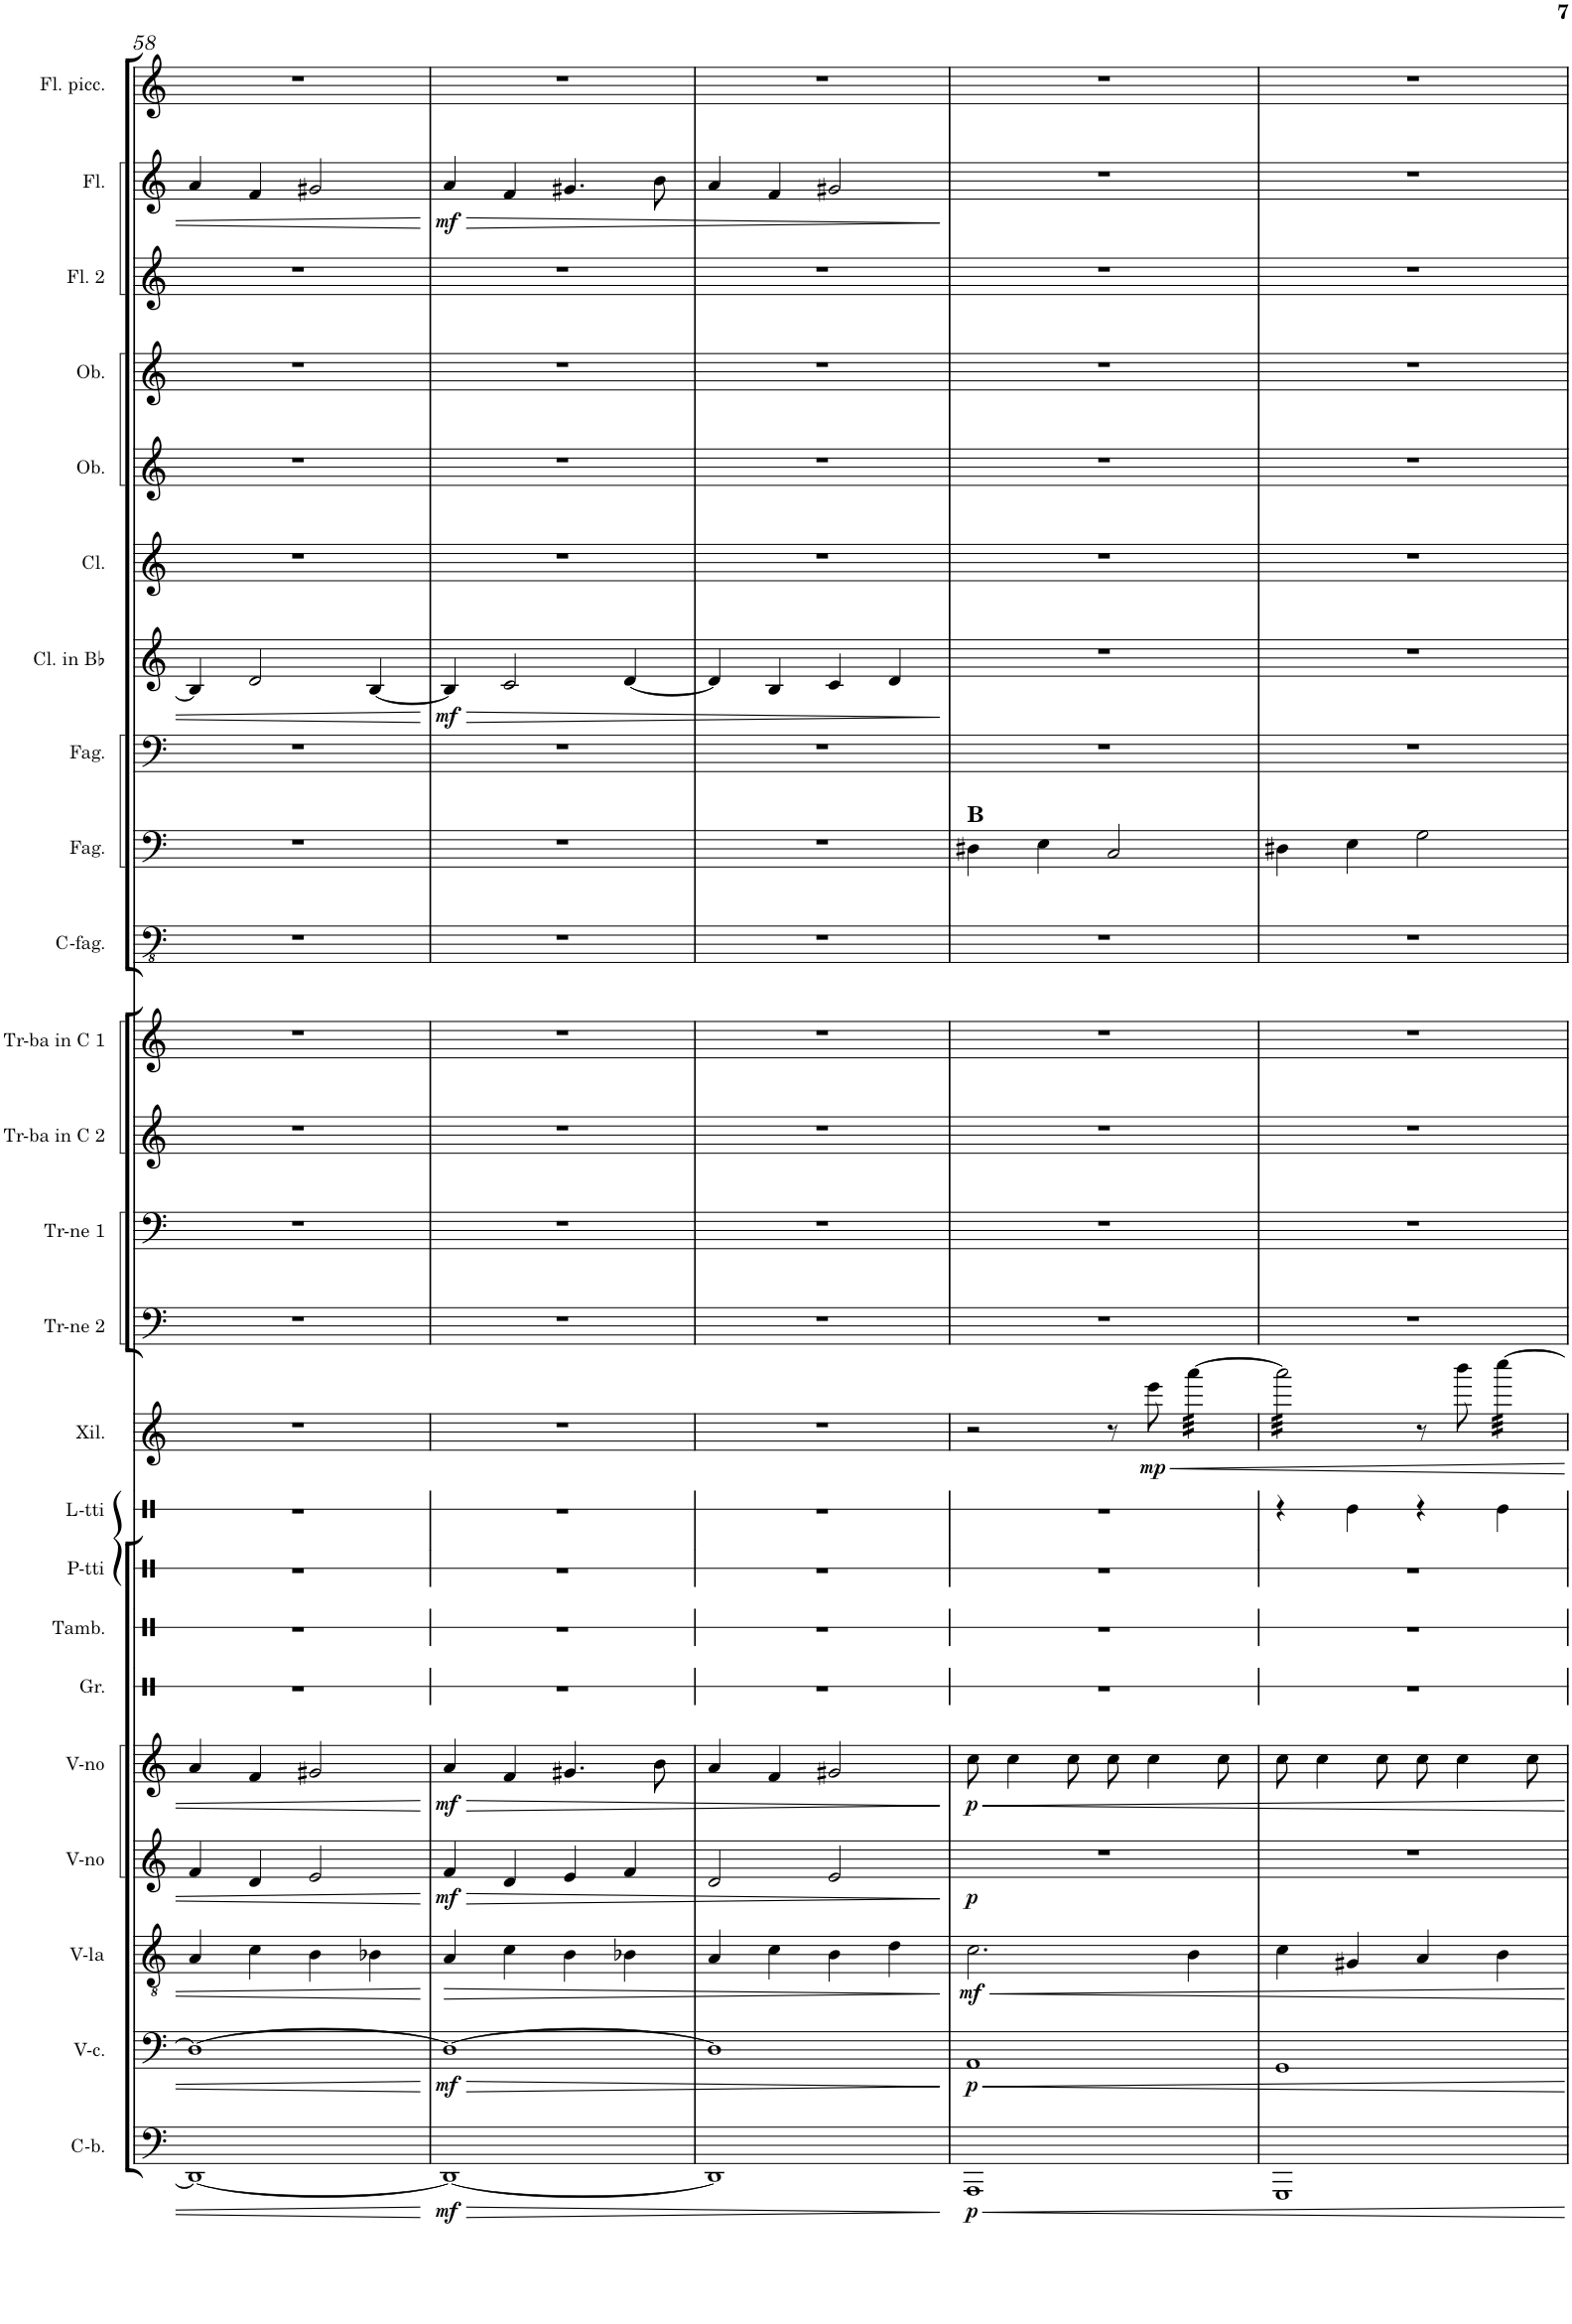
**kern	**dynam	**kern	**dynam	**kern	**dynam	**kern	**dynam	**kern	**dynam	**kern	**kern	**kern	**kern	**kern	**dynam	**kern	**kern	**kern	**kern	**kern	**kern	**kern	**kern	**dynam	**kern	**kern	**kern	**kern	**kern	**dynam	**kern
*part24	*part24	*part23	*part23	*part22	*part22	*part21	*part21	*part20	*part20	*part19	*part18	*part17	*part16	*part15	*part15	*part14	*part13	*part12	*part11	*part10	*part9	*part8	*part7	*part7	*part6	*part5	*part4	*part3	*part2	*part2	*part1
*staff24	*staff24	*staff23	*staff23	*staff22	*staff22	*staff21	*staff21	*staff20	*staff20	*staff19	*staff18	*staff17	*staff16	*staff15	*staff15	*staff14	*staff13	*staff12	*staff11	*staff10	*staff9	*staff8	*staff7	*staff7	*staff6	*staff5	*staff4	*staff3	*staff2	*staff2	*staff1
*I"Contrabbasso	*	*I"Violoncello	*	*I"Viola	*	*I"Violino	*	*I"Violino	*	*I"Grancassa	*I"Tamburo	*I"Piatti	*I"Legnetti	*I"Xilofono	*	*I"Trombone 2	*I"Trombone 1	*I"Tromba in C 2	*I"Tromba in C 1	*I"Controfagotto	*I"Fagotto	*I"Fagotto	*I"Clarinetto in Bb	*	*I"Clarinetto	*I"Oboe	*I"Oboe	*I"Flauto 2	*I"Flauto	*	*I"Flauto piccolo
*I'C-b.	*	*I'V-c.	*	*I'V-la	*	*I'V-no	*	*I'V-no	*	*I'Gr.	*I'Tamb.	*I'P-tti	*I'L-tti	*I'Xil.	*	*I'Tr-ne 2	*I'Tr-ne 1	*I'Tr-ba in C 2	*I'Tr-ba in C 1	*I'C-fag.	*I'Fag.	*I'Fag.	*I'Cl. in Bb	*	*I'Cl.	*I'Ob.	*I'Ob.	*I'Fl. 2	*I'Fl.	*	*I'Fl. picc.
!!LO:PB:g=z
*clefF4	*	*clefF4	*	*clefGv2	*	*clefG2	*	*clefG2	*	*clefX	*clefX	*clefX	*clefX	*clefG2	*	*clefF4	*clefF4	*clefG2	*clefG2	*clefFv4	*clefF4	*clefF4	*clefG2	*	*clefG2	*clefG2	*clefG2	*clefG2	*clefG2	*	*clefG2
*ITrd7c12	*	*	*	*	*	*	*	*	*	*	*	*	*	*	*	*	*	*ITrd1c2	*ITrd1c2	*	*	*	*ITrd1c2	*	*ITrd1c2	*	*	*	*	*	*ITrd-7c-12
*k[]	*	*k[]	*	*k[]	*	*k[]	*	*k[]	*	*k[]	*k[]	*k[]	*k[]	*k[]	*	*k[]	*k[]	*k[]	*k[]	*k[]	*k[]	*k[]	*k[]	*	*k[]	*k[]	*k[]	*k[]	*k[]	*	*k[]
*M4/4	*	*M4/4	*	*M4/4	*	*M4/4	*	*M4/4	*	*M4/4	*M4/4	*M4/4	*M4/4	*M4/4	*	*M4/4	*M4/4	*M4/4	*M4/4	*M4/4	*M4/4	*M4/4	*M4/4	*	*M4/4	*M4/4	*M4/4	*M4/4	*M4/4	*	*M4/4
=58	=58	=58	=58	=58	=58	=58	=58	=58	=58	=58	=58	=58	=58	=58	=58	=58	=58	=58	=58	=58	=58	=58	=58	=58	=58	=58	=58	=58	=58	=58	=58
1DD_	.	1D_	.	4A/	.	4f/	.	4a/	.	1r	1r	1r	1r	1r	.	1r	1r	1r	1r	1r	1r	1r	4B/]	.	1r	1r	1r	1r	4a/	.	1r
.	.	.	.	4c\	.	4d/	.	4f/	.	.	.	.	.	.	.	.	.	.	.	.	.	.	2d/	.	.	.	.	.	4f/	.	.
.	.	.	.	4B\	.	2e/	.	2g#X/	.	.	.	.	.	.	.	.	.	.	.	.	.	.	.	.	.	.	.	.	2g#X/	.	.
.	.	.	.	4B-X\	.	.	.	.	.	.	.	.	.	.	.	.	.	.	.	.	.	.	[4B/	.	.	.	.	.	.	.	.
=59	=59	=59	=59	=59	=59	=59	=59	=59	=59	=59	=59	=59	=59	=59	=59	=59	=59	=59	=59	=59	=59	=59	=59	=59	=59	=59	=59	=59	=59	=59	=59
!	!LO:HP:b	!	!LO:HP:b	!	!LO:HP:b	!	!LO:HP:b	!	!LO:HP:b	!	!	!	!	!	!	!	!	!	!	!	!	!	!	!LO:HP:b	!	!	!	!	!	!LO:HP:b	!
!	!LO:DY:n=1:b	!	!LO:DY:n=1:b	!	!	!	!LO:DY:n=1:b	!	!LO:DY:n=1:b	!	!	!	!	!	!	!	!	!	!	!	!	!	!	!LO:DY:n=1:b	!	!	!	!	!	!LO:DY:n=1:b	!
1DD_	> mf	1D_	> mf	4A/	>	4f/	> mf	4a/	> mf	1r	1r	1r	1r	1r	.	1r	1r	1r	1r	1r	1r	1r	4B/]	> mf	1r	1r	1r	1r	4a/	> mf	1r
.	.	.	.	4c\	.	4d/	.	4f/	.	.	.	.	.	.	.	.	.	.	.	.	.	.	2c/	.	.	.	.	.	4f/	.	.
.	.	.	.	4B\	.	4e/	.	4.g#X/	.	.	.	.	.	.	.	.	.	.	.	.	.	.	.	.	.	.	.	.	4.g#X/	.	.
.	.	.	.	4B-X\	.	4f/	.	.	.	.	.	.	.	.	.	.	.	.	.	.	.	.	[4d/	.	.	.	.	.	.	.	.
.	.	.	.	.	.	.	.	8b\	.	.	.	.	.	.	.	.	.	.	.	.	.	.	.	.	.	.	.	.	8b\	.	.
=60	=60	=60	=60	=60	=60	=60	=60	=60	=60	=60	=60	=60	=60	=60	=60	=60	=60	=60	=60	=60	=60	=60	=60	=60	=60	=60	=60	=60	=60	=60	=60
1DD]	.	1D]	.	4A/	.	2d/	.	4a/	.	1r	1r	1r	1r	1r	.	1r	1r	1r	1r	1r	1r	1r	4d/]	.	1r	1r	1r	1r	4a/	.	1r
.	.	.	.	4c\	.	.	.	4f/	.	.	.	.	.	.	.	.	.	.	.	.	.	.	4B/	.	.	.	.	.	4f/	.	.
.	.	.	.	4B\	.	2e/	.	2g#X/	.	.	.	.	.	.	.	.	.	.	.	.	.	.	4c/	.	.	.	.	.	2g#X/	.	.
.	.	.	.	4d\	.	.	.	.	.	.	.	.	.	.	.	.	.	.	.	.	.	.	4d/	.	.	.	.	.	.	.	.
.	]	.	]	.	]	.	]	.	]	.	.	.	.	.	.	.	.	.	.	.	.	.	.	]	.	.	.	.	.	]	.
=61	=61	=61	=61	=61	=61	=61	=61	=61	=61	=61	=61	=61	=61	=61	=61	=61	=61	=61	=61	=61	=61	=61	=61	=61	=61	=61	=61	=61	=61	=61	=61
!	!	!	!	!	!	!	!	!	!	!	!	!	!	!	!	!	!	!	!	!	!LO:TX:a:B:t=B	!	!	!	!	!	!	!	!	!	!
!	!LO:DY:b	!	!LO:DY:b	!	!LO:DY:b	!	!LO:DY:b	!	!LO:DY:b	!	!	!	!	!	!	!	!	!	!	!	!	!	!	!	!	!	!	!	!	!	!
1AAA	p	1AA	p	2.c\	mf	1r	p	8cc\	p	1r	1r	1r	1r	2r	.	1r	1r	1r	1r	1r	4D#X\	1r	1r	.	1r	1r	1r	1r	1r	.	1r
.	.	.	.	.	.	.	.	4cc\	.	.	.	.	.	.	.	.	.	.	.	.	.	.	.	.	.	.	.	.	.	.	.
.	.	.	.	.	.	.	.	.	.	.	.	.	.	.	.	.	.	.	.	.	4E\	.	.	.	.	.	.	.	.	.	.
.	.	.	.	.	.	.	.	8cc\	.	.	.	.	.	.	.	.	.	.	.	.	.	.	.	.	.	.	.	.	.	.	.
.	.	.	.	.	.	.	.	8cc\	.	.	.	.	.	8r	.	.	.	.	.	.	2C/	.	.	.	.	.	.	.	.	.	.
!	!	!	!	!	!	!	!	!	!	!	!	!	!	!	!LO:DY:b	!	!	!	!	!	!	!	!	!	!	!	!	!	!	!	!
.	.	.	.	.	.	.	.	4cc\	.	.	.	.	.	8eee\	mp	.	.	.	.	.	.	.	.	.	.	.	.	.	.	.	.
*	*	*	*	*	*	*	*	*	*	*	*	*	*	*tremolo	*	*	*	*	*	*	*	*	*	*	*	*	*	*	*	*	*
.	.	.	.	4B\	.	.	.	.	.	.	.	.	.	[32aaa\LLL	.	.	.	.	.	.	.	.	.	.	.	.	.	.	.	.	.
.	.	.	.	.	.	.	.	.	.	.	.	.	.	32aaa\	.	.	.	.	.	.	.	.	.	.	.	.	.	.	.	.	.
.	.	.	.	.	.	.	.	.	.	.	.	.	.	32aaa\	.	.	.	.	.	.	.	.	.	.	.	.	.	.	.	.	.
.	.	.	.	.	.	.	.	.	.	.	.	.	.	32aaa\	.	.	.	.	.	.	.	.	.	.	.	.	.	.	.	.	.
.	.	.	.	.	.	.	.	8cc\	.	.	.	.	.	32aaa\	.	.	.	.	.	.	.	.	.	.	.	.	.	.	.	.	.
.	.	.	.	.	.	.	.	.	.	.	.	.	.	32aaa\	.	.	.	.	.	.	.	.	.	.	.	.	.	.	.	.	.
.	.	.	.	.	.	.	.	.	.	.	.	.	.	32aaa\	.	.	.	.	.	.	.	.	.	.	.	.	.	.	.	.	.
.	.	.	.	.	.	.	.	.	.	.	.	.	.	32aaa\JJJ	.	.	.	.	.	.	.	.	.	.	.	.	.	.	.	.	.
=62	=62	=62	=62	=62	=62	=62	=62	=62	=62	=62	=62	=62	=62	=62	=62	=62	=62	=62	=62	=62	=62	=62	=62	=62	=62	=62	=62	=62	=62	=62	=62
1GGG	.	1GG	.	4c\	.	1r	.	8cc\	.	1r	1r	1r	4r	32aaa\]LLL	.	1r	1r	1r	1r	1r	4D#X\	1r	1r	.	1r	1r	1r	1r	1r	.	1r
.	.	.	.	.	.	.	.	.	.	.	.	.	.	32aaa\	.	.	.	.	.	.	.	.	.	.	.	.	.	.	.	.	.
.	.	.	.	.	.	.	.	.	.	.	.	.	.	32aaa\	.	.	.	.	.	.	.	.	.	.	.	.	.	.	.	.	.
.	.	.	.	.	.	.	.	.	.	.	.	.	.	32aaa\	.	.	.	.	.	.	.	.	.	.	.	.	.	.	.	.	.
.	.	.	.	.	.	.	.	4cc\	.	.	.	.	.	32aaa\	.	.	.	.	.	.	.	.	.	.	.	.	.	.	.	.	.
.	.	.	.	.	.	.	.	.	.	.	.	.	.	32aaa\	.	.	.	.	.	.	.	.	.	.	.	.	.	.	.	.	.
.	.	.	.	.	.	.	.	.	.	.	.	.	.	32aaa\	.	.	.	.	.	.	.	.	.	.	.	.	.	.	.	.	.
.	.	.	.	.	.	.	.	.	.	.	.	.	.	32aaa\	.	.	.	.	.	.	.	.	.	.	.	.	.	.	.	.	.
.	.	.	.	4G#X/	.	.	.	.	.	.	.	.	4Re\	32aaa\	.	.	.	.	.	.	4E\	.	.	.	.	.	.	.	.	.	.
.	.	.	.	.	.	.	.	.	.	.	.	.	.	32aaa\	.	.	.	.	.	.	.	.	.	.	.	.	.	.	.	.	.
.	.	.	.	.	.	.	.	.	.	.	.	.	.	32aaa\	.	.	.	.	.	.	.	.	.	.	.	.	.	.	.	.	.
.	.	.	.	.	.	.	.	.	.	.	.	.	.	32aaa\	.	.	.	.	.	.	.	.	.	.	.	.	.	.	.	.	.
.	.	.	.	.	.	.	.	8cc\	.	.	.	.	.	32aaa\	.	.	.	.	.	.	.	.	.	.	.	.	.	.	.	.	.
.	.	.	.	.	.	.	.	.	.	.	.	.	.	32aaa\	.	.	.	.	.	.	.	.	.	.	.	.	.	.	.	.	.
.	.	.	.	.	.	.	.	.	.	.	.	.	.	32aaa\	.	.	.	.	.	.	.	.	.	.	.	.	.	.	.	.	.
.	.	.	.	.	.	.	.	.	.	.	.	.	.	32aaa\JJJ	.	.	.	.	.	.	.	.	.	.	.	.	.	.	.	.	.
*	*	*	*	*	*	*	*	*	*	*	*	*	*	*Xtremolo	*	*	*	*	*	*	*	*	*	*	*	*	*	*	*	*	*
.	.	.	.	4A/	.	.	.	8cc\	.	.	.	.	4r	8r	.	.	.	.	.	.	2G\	.	.	.	.	.	.	.	.	.	.
.	.	.	.	.	.	.	.	4cc\	.	.	.	.	.	8bbb\	.	.	.	.	.	.	.	.	.	.	.	.	.	.	.	.	.
*	*	*	*	*	*	*	*	*	*	*	*	*	*	*tremolo	*	*	*	*	*	*	*	*	*	*	*	*	*	*	*	*	*
.	.	.	.	4B\	.	.	.	.	.	.	.	.	4Re\	[32cccc\LLL	.	.	.	.	.	.	.	.	.	.	.	.	.	.	.	.	.
.	.	.	.	.	.	.	.	.	.	.	.	.	.	32cccc\	.	.	.	.	.	.	.	.	.	.	.	.	.	.	.	.	.
.	.	.	.	.	.	.	.	.	.	.	.	.	.	32cccc\	.	.	.	.	.	.	.	.	.	.	.	.	.	.	.	.	.
.	.	.	.	.	.	.	.	.	.	.	.	.	.	32cccc\	.	.	.	.	.	.	.	.	.	.	.	.	.	.	.	.	.
.	.	.	.	.	.	.	.	8cc\	.	.	.	.	.	32cccc\	.	.	.	.	.	.	.	.	.	.	.	.	.	.	.	.	.
.	.	.	.	.	.	.	.	.	.	.	.	.	.	32cccc\	.	.	.	.	.	.	.	.	.	.	.	.	.	.	.	.	.
.	.	.	.	.	.	.	.	.	.	.	.	.	.	32cccc\	.	.	.	.	.	.	.	.	.	.	.	.	.	.	.	.	.
.	.	.	.	.	.	.	.	.	.	.	.	.	.	32cccc\JJJ	.	.	.	.	.	.	.	.	.	.	.	.	.	.	.	.	.
*	*	*	*	*	*	*	*	*	*	*	*	*	*	*Xtremolo	*	*	*	*	*	*	*	*	*	*	*	*	*	*	*	*	*
=	=	=	=	=	=	=	=	=	=	=	=	=	=	=	=	=	=	=	=	=	=	=	=	=	=	=	=	=	=	=	=
*-	*-	*-	*-	*-	*-	*-	*-	*-	*-	*-	*-	*-	*-	*-	*-	*-	*-	*-	*-	*-	*-	*-	*-	*-	*-	*-	*-	*-	*-	*-	*-
